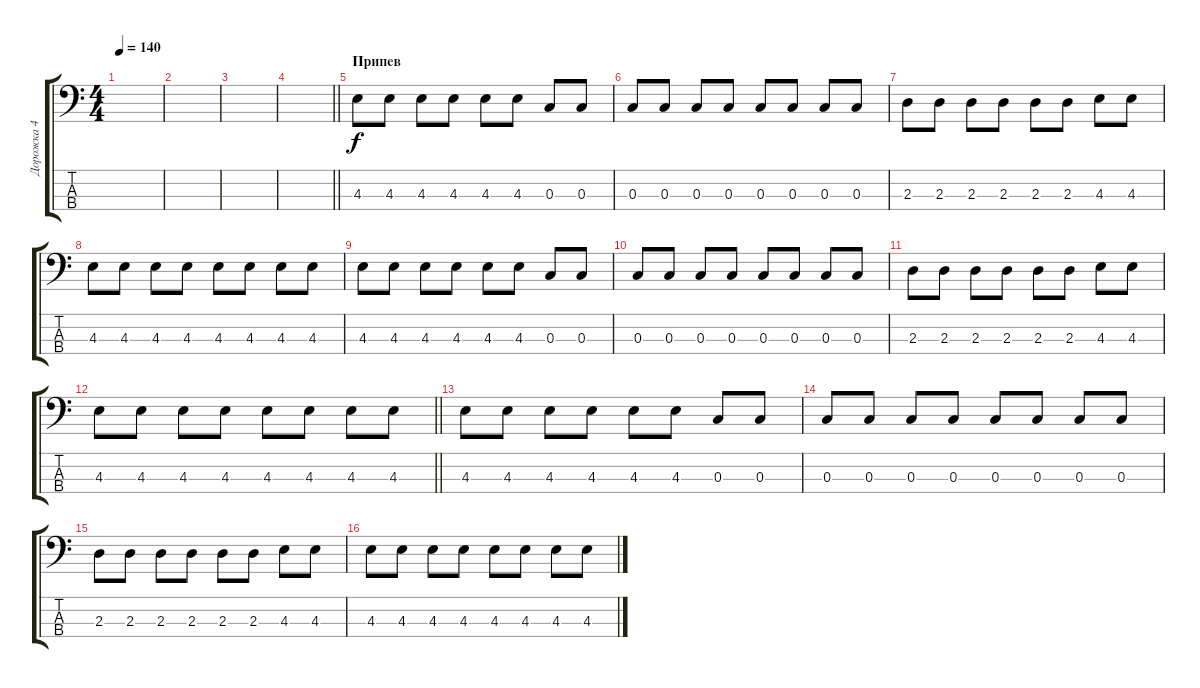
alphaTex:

\track ("Дорожка 4" "Дорожка 4") {instrument electricbassfinger}
\staff {score tabs}
\tuning (C3 G2 C2 F0) {hide}
\ts (4 4)
\tempo 140
\clef f4
\ks c
|
|
|
\barLineRight lightlight
|
\section ("" "Припев")
4.3.8 4.3.8 4.3.8 4.3.8 4.3.8 4.3.8 0.3.8 0.3.8 |
0.3.8 0.3.8 0.3.8 0.3.8 0.3.8 0.3.8 0.3.8 0.3.8 |
2.3.8 2.3.8 2.3.8 2.3.8 2.3.8 2.3.8 4.3.8 4.3.8 |
4.3.8 4.3.8 4.3.8 4.3.8 4.3.8 4.3.8 4.3.8 4.3.8 |
4.3.8 4.3.8 4.3.8 4.3.8 4.3.8 4.3.8 0.3.8 0.3.8 |
0.3.8 0.3.8 0.3.8 0.3.8 0.3.8 0.3.8 0.3.8 0.3.8 |
2.3.8 2.3.8 2.3.8 2.3.8 2.3.8 2.3.8 4.3.8 4.3.8 |
\barLineRight lightlight
4.3.8 4.3.8 4.3.8 4.3.8 4.3.8 4.3.8 4.3.8 4.3.8 |
4.3.8 4.3.8 4.3.8 4.3.8 4.3.8 4.3.8 0.3.8 0.3.8 |
0.3.8 0.3.8 0.3.8 0.3.8 0.3.8 0.3.8 0.3.8 0.3.8 |
2.3.8 2.3.8 2.3.8 2.3.8 2.3.8 2.3.8 4.3.8 4.3.8 |
4.3.8 4.3.8 4.3.8 4.3.8 4.3.8 4.3.8 4.3.8 4.3.8
